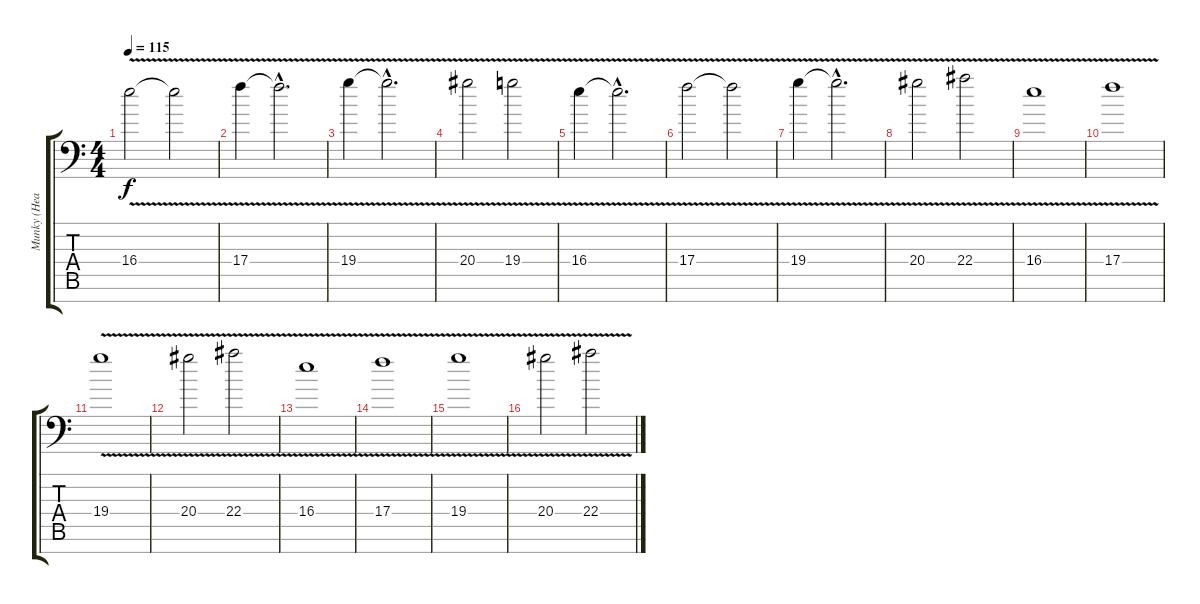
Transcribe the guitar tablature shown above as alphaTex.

\track ("Munky (Head's part)" "Munky (Hea") {instrument distortionguitar}
\staff {score tabs}
\tuning (D4 A3 F3 C3 G2 D2 A1) {hide}
\ts (4 4)
\tempo 115
\clef f4
\ks c
16.4{v}.2{dy f volume 0 instrument churchorgan} 16.4{t}.2 |
17.4{v}.4{volume 11} 17.4{hac t}.2{d volume 0} |
19.4{v}.4{volume 11} 19.4{hac t}.2{d volume 0} |
20.4{v}.2{volume 11} 19.4{v}.2{volume 0} |
16.4{v}.4{volume 11} 16.4{hac t}.2{d volume 0} |
17.4{v}.2{volume 11} 17.4{t}.2{volume 0} |
19.4{v}.4{volume 11} 19.4{hac t}.2{d volume 0} |
20.4{v}.2{volume 11} 22.4{v}.2{volume 11} |
16.4{v}.1{volume 11 instrument distortionguitar} |
17.4{v}.1 |
19.4{v}.1 |
20.4{v}.2 22.4{v}.2 |
16.4{v}.1{volume 11 instrument distortionguitar} |
17.4{v}.1 |
19.4{v}.1 |
20.4{v}.2 22.4{v}.2
